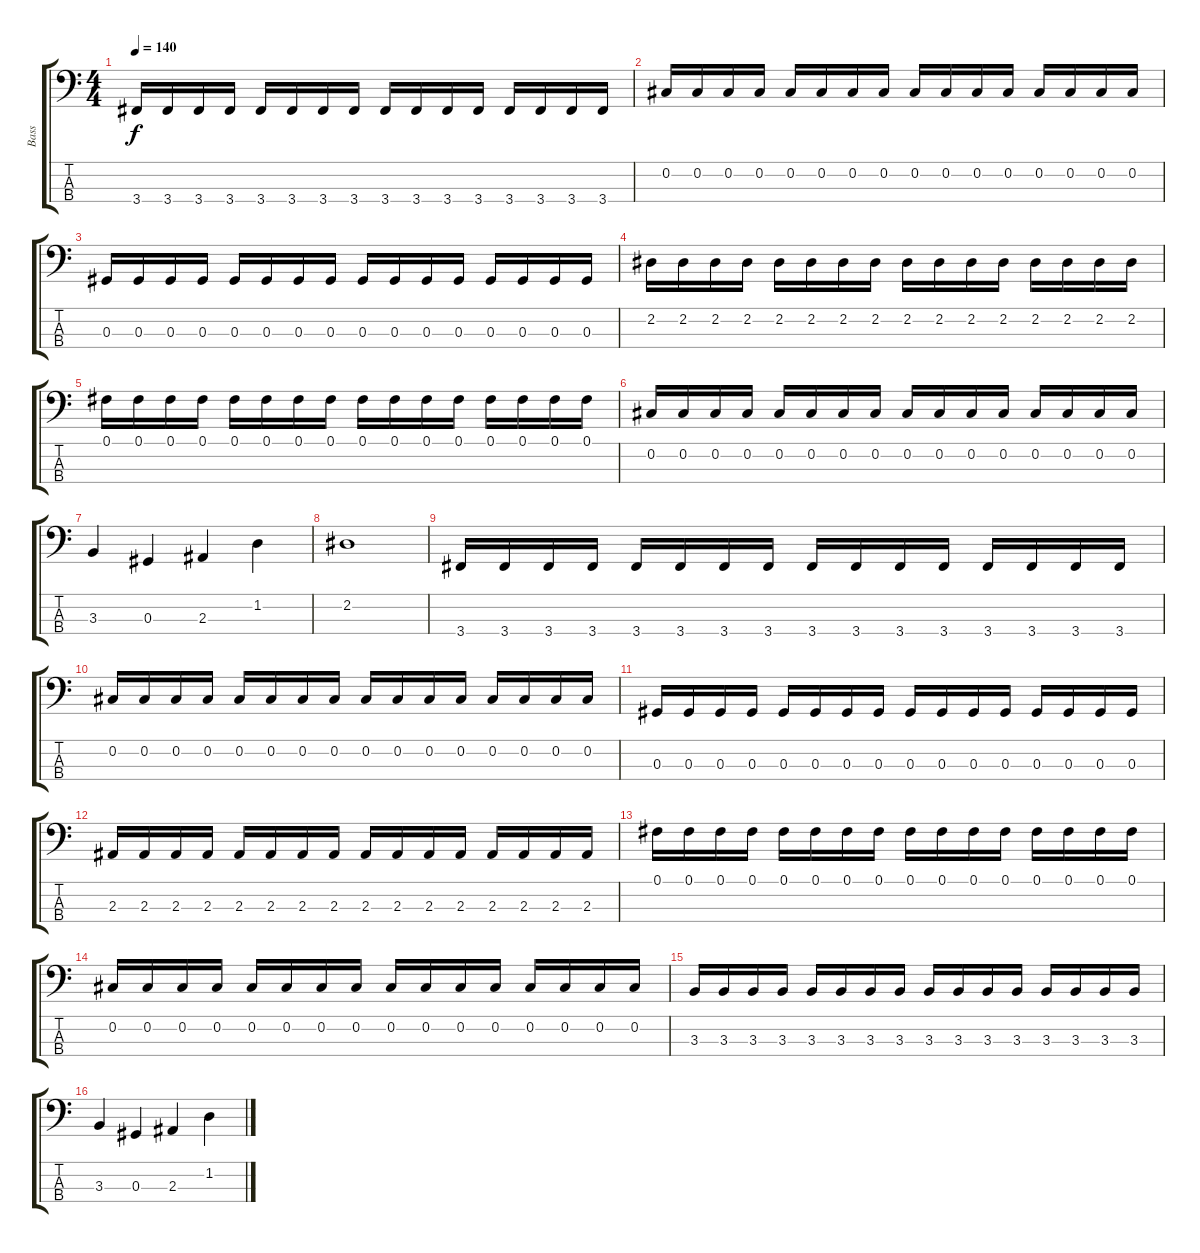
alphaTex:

\track ("Bass" "Bass") {instrument electricbassfinger}
\staff {score tabs}
\tuning (Gb2 Db2 Ab1 Eb1) {hide}
\ts (4 4)
\tempo 140
\clef f4
\ks c
3.4.16{dy f} 3.4.16 3.4.16 3.4.16 3.4.16 3.4.16 3.4.16 3.4.16 3.4.16 3.4.16 3.4.16 3.4.16 3.4.16 3.4.16 3.4.16 3.4.16 |
0.2.16 0.2.16 0.2.16 0.2.16 0.2.16 0.2.16 0.2.16 0.2.16 0.2.16 0.2.16 0.2.16 0.2.16 0.2.16 0.2.16 0.2.16 0.2.16 |
0.3.16 0.3.16 0.3.16 0.3.16 0.3.16 0.3.16 0.3.16 0.3.16 0.3.16 0.3.16 0.3.16 0.3.16 0.3.16 0.3.16 0.3.16 0.3.16 |
2.2.16 2.2.16 2.2.16 2.2.16 2.2.16 2.2.16 2.2.16 2.2.16 2.2.16 2.2.16 2.2.16 2.2.16 2.2.16 2.2.16 2.2.16 2.2.16 |
0.1.16 0.1.16 0.1.16 0.1.16 0.1.16 0.1.16 0.1.16 0.1.16 0.1.16 0.1.16 0.1.16 0.1.16 0.1.16 0.1.16 0.1.16 0.1.16 |
0.2.16 0.2.16 0.2.16 0.2.16 0.2.16 0.2.16 0.2.16 0.2.16 0.2.16 0.2.16 0.2.16 0.2.16 0.2.16 0.2.16 0.2.16 0.2.16 |
3.3.4 0.3.4 2.3.4 1.2.4 |
2.2.1 |
3.4.16 3.4.16 3.4.16 3.4.16 3.4.16 3.4.16 3.4.16 3.4.16 3.4.16 3.4.16 3.4.16 3.4.16 3.4.16 3.4.16 3.4.16 3.4.16 |
0.2.16 0.2.16 0.2.16 0.2.16 0.2.16 0.2.16 0.2.16 0.2.16 0.2.16 0.2.16 0.2.16 0.2.16 0.2.16 0.2.16 0.2.16 0.2.16 |
0.3.16 0.3.16 0.3.16 0.3.16 0.3.16 0.3.16 0.3.16 0.3.16 0.3.16 0.3.16 0.3.16 0.3.16 0.3.16 0.3.16 0.3.16 0.3.16 |
2.3.16 2.3.16 2.3.16 2.3.16 2.3.16 2.3.16 2.3.16 2.3.16 2.3.16 2.3.16 2.3.16 2.3.16 2.3.16 2.3.16 2.3.16 2.3.16 |
0.1.16 0.1.16 0.1.16 0.1.16 0.1.16 0.1.16 0.1.16 0.1.16 0.1.16 0.1.16 0.1.16 0.1.16 0.1.16 0.1.16 0.1.16 0.1.16 |
0.2.16 0.2.16 0.2.16 0.2.16 0.2.16 0.2.16 0.2.16 0.2.16 0.2.16 0.2.16 0.2.16 0.2.16 0.2.16 0.2.16 0.2.16 0.2.16 |
3.3.16 3.3.16 3.3.16 3.3.16 3.3.16 3.3.16 3.3.16 3.3.16 3.3.16 3.3.16 3.3.16 3.3.16 3.3.16 3.3.16 3.3.16 3.3.16 |
3.3.4 0.3.4 2.3.4 1.2.4
